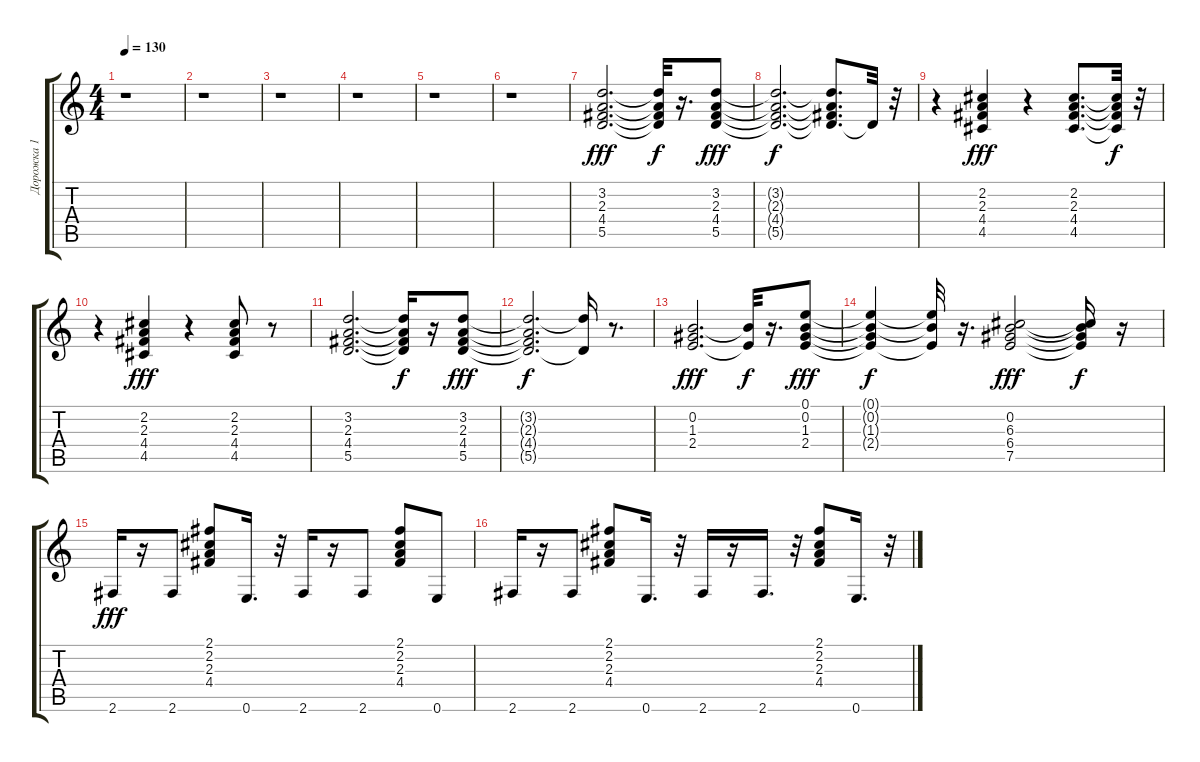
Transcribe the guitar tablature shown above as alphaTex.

\track ("Дорожка 1" "Дорожка 1") {instrument overdrivenguitar}
\staff {score tabs}
\tuning (E4 B3 G3 D3 A2 E2) {hide}
\ts (4 4)
\tempo 130
\clef g2
\ks c
r.1{dy f} |
r.1 |
r.1 |
r.1 |
r.1 |
r.1 |
(3.2 2.3 4.4 5.5).2{d dy fff} (3.2{t} 2.3{t} 4.4{t} 5.5{t}).32{dy f} r.16{d} (3.2 2.3 4.4 5.5).8{dy fff} |
(3.2{t} 2.3{t} 4.4{t} 5.5{t}).2{d dy f} (3.2{t} 2.3{t} 4.4{t} 5.5{t}).8{d} 5.5{t}.32 r.32 |
r.4 (2.2 2.3 4.4 4.5).4{dy fff} r.4 (2.2 2.3 4.4 4.5).8{d} (2.2{t} 2.3{t} 4.4{t} 4.5{t}).32{dy f} r.32 |
r.4 (2.2 2.3 4.4 4.5).4{dy fff} r.4 (2.2 2.3 4.4 4.5).8 r.8 |
(3.2 2.3 4.4 5.5).2{d} (3.2{t} 2.3{t} 4.4{t} 5.5{t}).16{dy f} r.16 (3.2 2.3 4.4 5.5).8{dy fff} |
(3.2{t} 2.3{t} 4.4{t} 5.5{t}).2{d dy f} (3.2{t} 5.5{t}).16 r.8{d} |
(0.2 1.3 2.4).2{d dy fff} (0.2{t} 2.4{t}).32{dy f} r.16{d} (0.1 0.2 1.3 2.4).8{dy fff} |
(0.1{t} 0.2{t} 1.3{t} 2.4{t}).4{dy f} (0.1{t} 0.2{t} 2.4{t}).32 r.16{d} (0.2 6.3 6.4 7.5).2{dy fff} (0.2{t} 6.3{t} 6.4{t} 7.5{t}).16{dy f} r.16 |
2.6.16{dy fff} r.16 2.6.8 (2.1 2.2 2.3 4.4).8 0.6.16{d} r.32 2.6.16 r.16 2.6.8 (2.1 2.2 2.3 4.4).8 0.6.8 |
2.6.16 r.16 2.6.8 (2.1 2.2 2.3 4.4).8 0.6.16{d} r.32 2.6.16 r.16 2.6.16{d} r.32 (2.1 2.2 2.3 4.4).8 0.6.16{d} r.32
